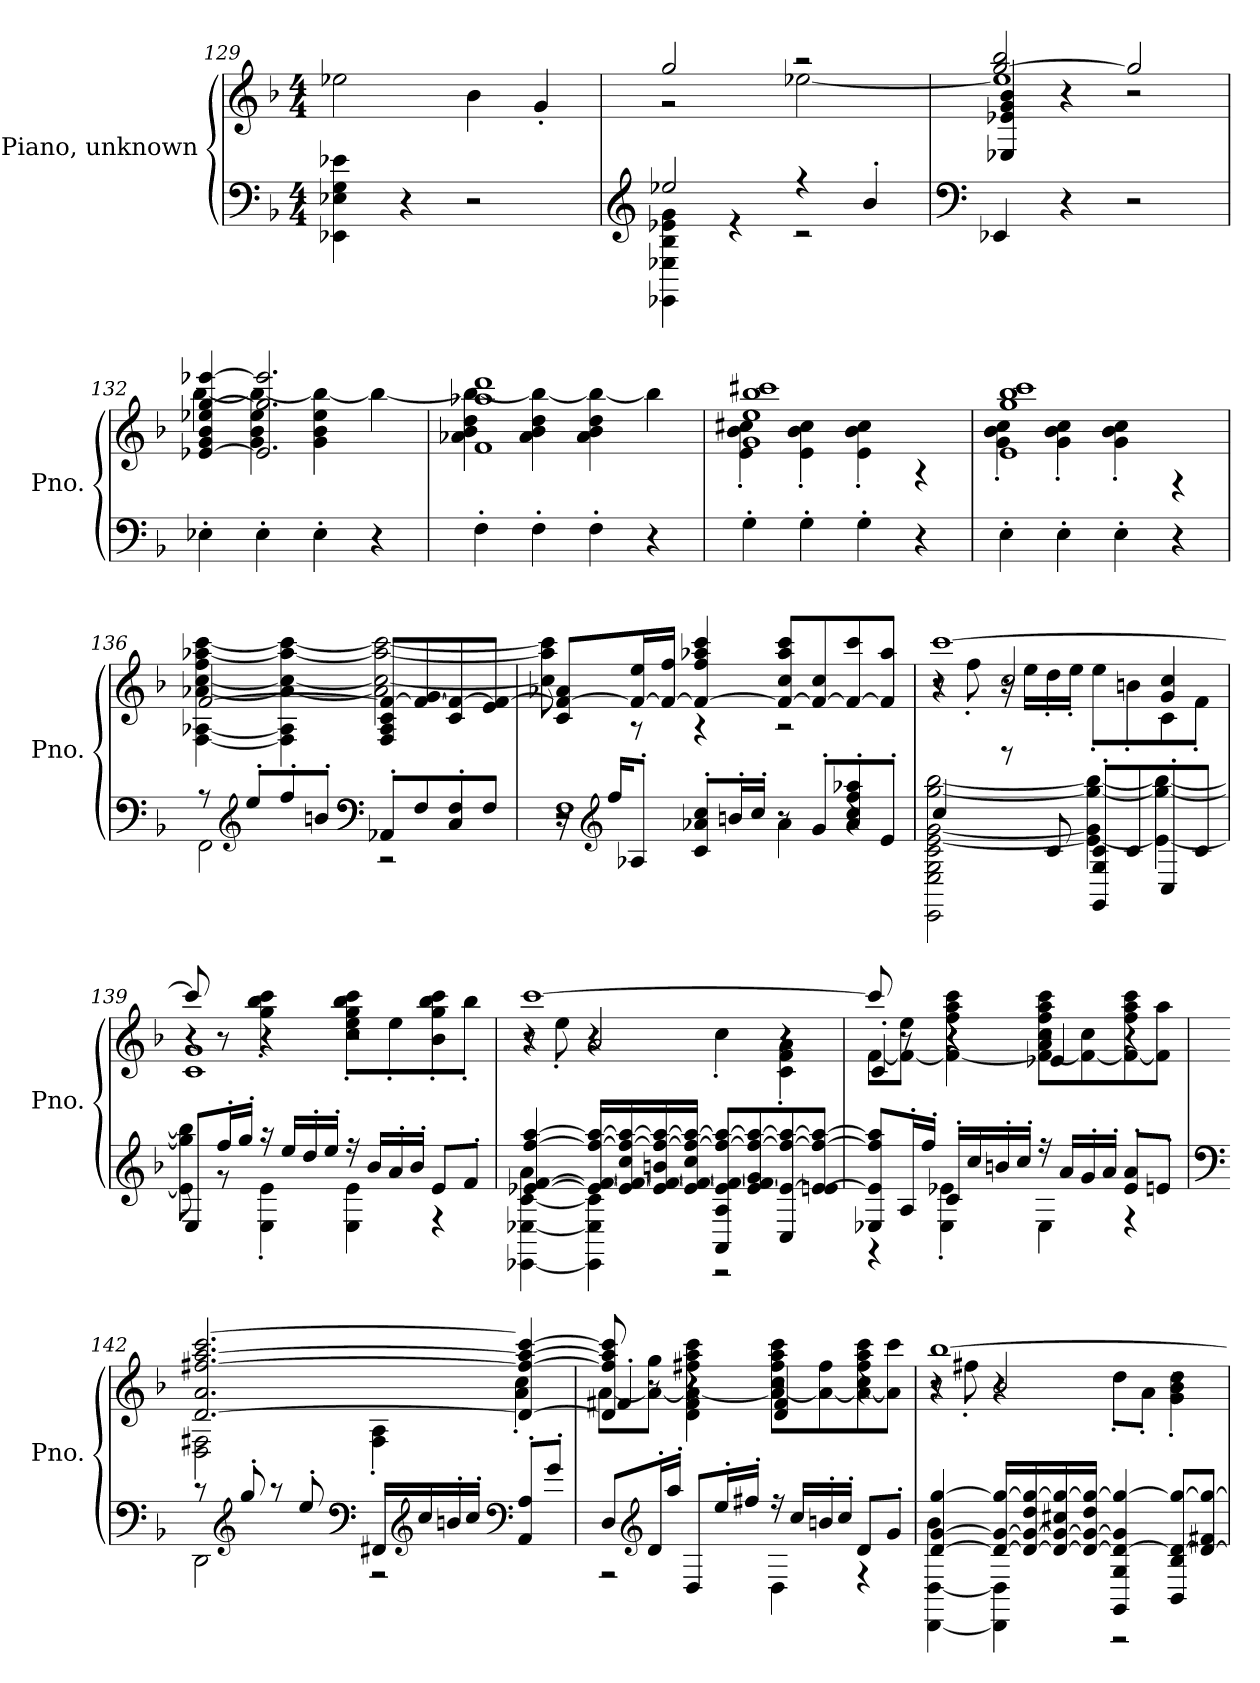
**kern	**kern
*part1	*part1
*staff2	*staff1
*I"Piano, unknown	*
*I'Pno.	*
*clefF4	*clefG2
*k[b-]	*k[b-]
*M4/4	*M4/4
=129	=129
4EE-X\ 4E-X\ 4G\ 4e-X\	2ee-X\
4r	.
2r	4b-\
.	4g'/
=130	=130
*clefG2	*
*^	*^
2ee-X/	4EE-X\ 4E-X\ 4B-\ 4e-X\ 4g\	2gg/	2r
.	4r	.	.
4r	2r	2r	[2ee-X\
4b-'/	.	.	.
*v	*v	*	*
*	*v	*v
!!LO:LB:g=z
=131	=131
*clefF4	*
*	*^
*	*	*^
4EE-X/	[2gg/ 2bb-/	1ee-]	4E-X/ 4e-X/ 4g/ 4b-/
4r	.	.	4r
2r	2gg/]	.	2r
*	*	*v	*v
=132	=132	=132
4E-X'\	[4e-X/ 4g/ 4b-/ 4ee-X/ [4gg/ [4eee-X/	[4bb-\
4E-'\	2.e-/] 2.gg/] 2.eee-/]	4g\ 4b-\ 4ee-\ 4bb-\_
4E-'\	.	4g\ 4b-\ 4ee-\ 4bb-\_
4r	.	4bb-\_
=133	=133	=133
4F'\	1f 1aa-X 1ddd	4a-X\ 4b-\ 4dd\ 4bb-\_
4F'\	.	4a-\ 4b-\ 4dd\ 4bb-\_
4F'\	.	4a-\ 4b-\ 4dd\ 4bb-\_
4r	.	4bb-\]
=134	=134	=134
4G'\	1g 1ee 1bb- 1ccc#X	4e\' 4b-\' 4cc#X\'
4G'\	.	4e\' 4b-\' 4cc#\'
4G'\	.	4e\' 4b-\' 4cc#\'
4r	.	4r
=135	=135	=135
4E'\	1e 1gg 1bb- 1ccc	4g\' 4b-\' 4cc\'
4E'\	.	4g\' 4b-\' 4cc\'
4E'\	.	4g\' 4b-\' 4cc\'
4r	.	4r
!!LO:LB:g=z	!!
=136	=136	=136
*^	*	*
8r	2FF\	[2f/	[4F\ [4A-X\ [4a-X\ [4cc\ 4ff\ [4aa-X\ [4ccc\
*clefG2	*	*	*
8ee'/L	.	.	.
8ff'/	.	.	4F\] 4A-\] 4a-\_ 4cc\_ 4aa-\_ 4ccc\_
8bn'/J	.	.	.
*clefF4	*	*	*
8AA-X'/L	2r	8F/ 8A-/ 8c/ 8f/_L	2a-\] 2cc\_ 2aa-\_ 2ccc\_
8F/	.	8f/_ 8g/	.
8C/' 8F/'	.	8c/ 8f/_	.
8F/J	.	8e/ 8f/_J	.
=137	=137	=137	=137
*	*^	*	*
16r	2r	1F	8c/ 8f/_ 8a-X/L	8cc\] 8aa-\] 8ccc\]
*clefG2	*	*	*	*
16ff/KL	.	.	.	.
8A-X'/J	.	.	16f/_ 16ee/L	8r
.	.	.	16f/_ 16ff/JJ	.
8c/' 8a-X/' 8cc/'L	.	.	4f/_ 4ff/ 4aa-X/ 4ccc/	4r
16bn'/L	.	.	.	.
16cc'/JJ	.	.	.	.
8r	4a-\	.	8f/_ 8cc/ 8aa-/ 8ccc/L	2r
8g'/L	.	.	8f/_ 8cc/	.
8a-/' 8cc/' 8ff/' 8aa-X/'	4r	.	8f/_ 8ccc/	.
8e'/J	.	.	8f/] 8aa-/J	.
*	*v	*v	*	*
!!LO:LB:g=z
=138	=138	=138	=138
*	*	*	*^
4cc/	2EE\ 2E\ 2G\ 2c\ [2e\ [2g\ [2gg\ [2bb-\	[1ccc	8r	4r
.	.	.	8ff'\	.
8r	.	.	16r	2cc/
.	.	.	16ee\LL	.
8c/	.	.	16dd'\	.
.	.	.	16ee'\JJ	.
8GG/' 8G/' 8c/'L	4e\_ 4g\] 4gg\_ 4bb-\_	.	8ee'\L	.
8c/	.	.	8bn'\	.
8C'/	4e\_ 4gg\_ 4bb-\_	.	8c\	4g/ 4cc/
8c/J	.	.	8f'\J	.
=139	=139	=139	=139	=139
8E/L	8e\] 8gg\] 8bb-\]	8ccc/]	4r	1c 1g
16ff'/L	8r	8r	.	.
16gg'/JJ	.	.	.	.
16r	4E\' 4e\'	4r	4gg\' 4bb-\' 4ccc\'	.
16ee/LL	.	.	.	.
16dd'/	.	.	.	.
16ee'/JJ	.	.	.	.
16r	4E\ 4e\	2r	8cc\' 8ee\' 8gg\' 8bb-\' 8ccc\'L	.
16b-/LL	.	.	.	.
16a'/	.	.	8ee'\	.
16b-'/JJ	.	.	.	.
8e/L	4r	.	8b-\' 8gg\' 8bb-\' 8ccc\'	.
8f'/J	.	.	8bb-'\J	.
!!LO:LB:g=z	!!	!!
=140	=140	=140	=140	=140
[4e-X/ [4f/ [4ff/ [4aa/	[4EE-X\ [4E-X\ [4c\ 4a\	[1ccc	8r	4r
.	.	.	8ee'\	.
16e-/_ 16f/_ 16ff/_ 16aa/_LL	4EE-\] 4E-\] 4c\]	.	4r	2a/
16e-/_ 16f/_ 16cc/ 16ff/_ 16aa/_	.	.	.	.
16e-/_ 16f/_ 16bn/ 16ff/_ 16aa/_	.	.	.	.
16e-/_ 16f/_ 16cc/ 16ff/_ 16aa/_JJ	.	.	.	.
8AA/ 8A/ 8e-/_ 8f/_ 8ff/_ 8aa/_L	2r	.	4cc'\	.
8e-/_ 8f/] 8g/ 8ff/_ 8aa/_	.	.	.	.
8C/ 8e-/_ 8ff/_ 8aa/_	.	.	4c\' 4f\' 4a\'	4r
8e-/_ 8en/ 8ff/_ 8aa/_J	.	.	.	.
=141	=141	=141	=141	=141
8E-X/ 8e-/] 8ff/] 8aa/]L	4r	8ccc/]	[8f\L	4c'/
16A'/L	.	8r	8f\_ 8ee\J	.
16ff'/JJ	.	.	.	.
16c'/LL	4E-\' 4e-X\'	4r	4f\_ 4ff\ 4aa\ 4ccc\	4r
16cc/	.	.	.	.
16bn'/	.	.	.	.
16cc'/JJ	.	.	.	.
16r	4E-\	2r	8f\_ 8a\ 8cc\ 8ff\ 8aa\ 8ccc\L	4e-X/
16a/LL	.	.	.	.
16g'/	.	.	8f\_ 8cc\	.
16a'/JJ	.	.	.	.
8e-/' 8a/'L	4r	.	8f\_ 8ff\ 8aa\ 8ccc\	4r
8en'/J	.	.	8f\] 8aa\J	.
*	*	*v	*v	*v
!!LO:PB:g=z
=142	=142	=142
*clefF4	*	*
*	*	*^
8r	2DD\	[2.d/ 2.a/ [2.ff#X/ [2.aa/ [2.ccc/	2D\ 2F#X\
*clefG2	*	*	*
8gg'/	.	.	.
8r	.	.	.
8ee'/	.	.	.
*clefF4	*	*	*
16FF#X/LL	2r	.	4F#\' 4A\'
*clefG2	*	*	*
16cc/	.	.	.
16bn'/	.	.	.
16cc'/JJ	.	.	.
*clefF4	*	*	*
8AA/' 8A/'L	.	4d/_ 4ff#/_ 4aa/_ 4ccc/_	4a\' 4cc\'
8g'/J	.	.	.
=143	=143	=143	=143
*	*	*	*^
8D/L	2r	8d/] 8ff#/] 8aa/] 8ccc/]	[8a\L	4f#X'/
*clefG2	*	*	*	*
16d'/L	.	8r	8a\_ 8gg\J	.
16aa'/JJ	.	.	.	.
8D/L	.	4r	4d\ 4f#\ 4a\_ 4ff#X\ 4aa\ 4ccc\	4r
16ee'/L	.	.	.	.
16ff#X'/JJ	.	.	.	.
16r	4D\	2r	8a\_ 8cc\ 8ff#\ 8aa\ 8ccc\L	4d/ 4f#/
16cc/LL	.	.	.	.
16bn'/	.	.	8a\_ 8ff#\	.
16cc'/JJ	.	.	.	.
8d/L	4r	.	8a\_ 8cc\ 8ff#\ 8aa\ 8ccc\	4r
8g'/J	.	.	8a\] 8ccc\J	.
!!LO:LB:g=z	!!	!!
=144	=144	=144	=144	=144
[4d/ [4g/ [4gg/	[4DD\ [4D\ 4b-\	[1bb-	8r	4r
.	.	.	8ff#X'\	.
16d/_ 16g/_ 16gg/_LL	4DD\] 4D\]	.	4r	2b-/
16d/_ 16g/_ 16dd/ 16gg/_	.	.	.	.
16d/_ 16g/_ 16cc#X/ 16gg/_	.	.	.	.
16d/_ 16g/_ 16dd/ 16gg/_JJ	.	.	.	.
4GG/ 4G/ 4d/_ 4g/] 4gg/_	2r	.	8dd'\L	.
.	.	.	8a'\J	.
8BB-/ 8B-/ 8d/_ 8gg/_L	.	.	4g\' 4b-\' 4dd\'	4r
8d/_ 8f#X/ 8gg/_J	.	.	.	.
*v	*v	*	*	*
*	*v	*v	*v
=	=
*-	*-
